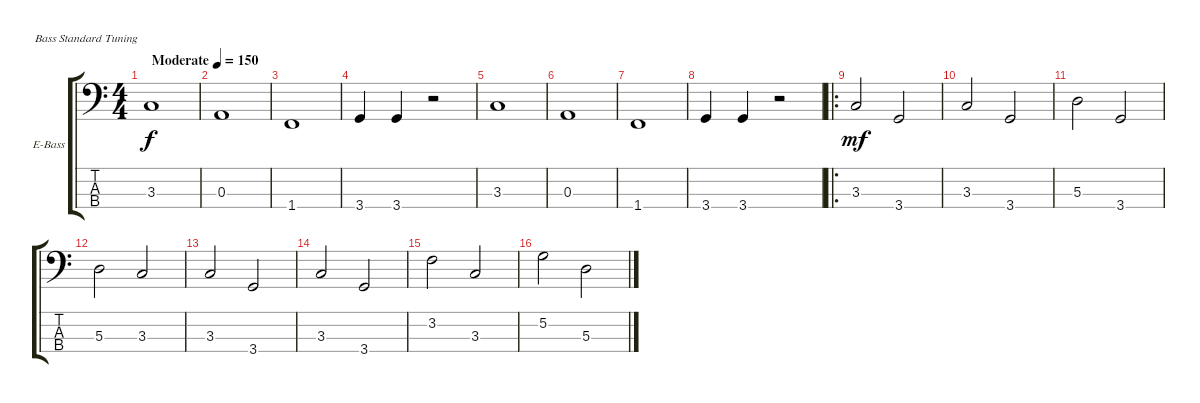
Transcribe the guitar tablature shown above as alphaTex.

\bracketExtendMode groupsimilarinstruments
\firstSystemTrackNameOrientation horizontal
\otherSystemsTrackNameOrientation horizontal
\track ("Electric Bass" "E-Bass") {instrument electricbassfinger}
\staff {score tabs}
\tuning (G2 D2 A1 E1)
\ts (4 4)
\beaming (8 2 2 2 2)
\tempo (150 "Moderate")
\clef f4
\ks c
3.3.1{dy f instrument electricbassfinger} |
0.3.1 |
1.4.1 |
3.4.4 3.4.4 r.2 |
3.3.1 |
0.3.1 |
1.4.1 |
3.4.4 3.4.4 r.2 |
\ro
3.3.2{dy mf} 3.4.2 |
3.3.2 3.4.2 |
5.3.2 3.4.2 |
5.3.2 3.3.2 |
3.3.2 3.4.2 |
3.3.2 3.4.2 |
3.2.2 3.3.2 |
5.2.2 5.3.2
